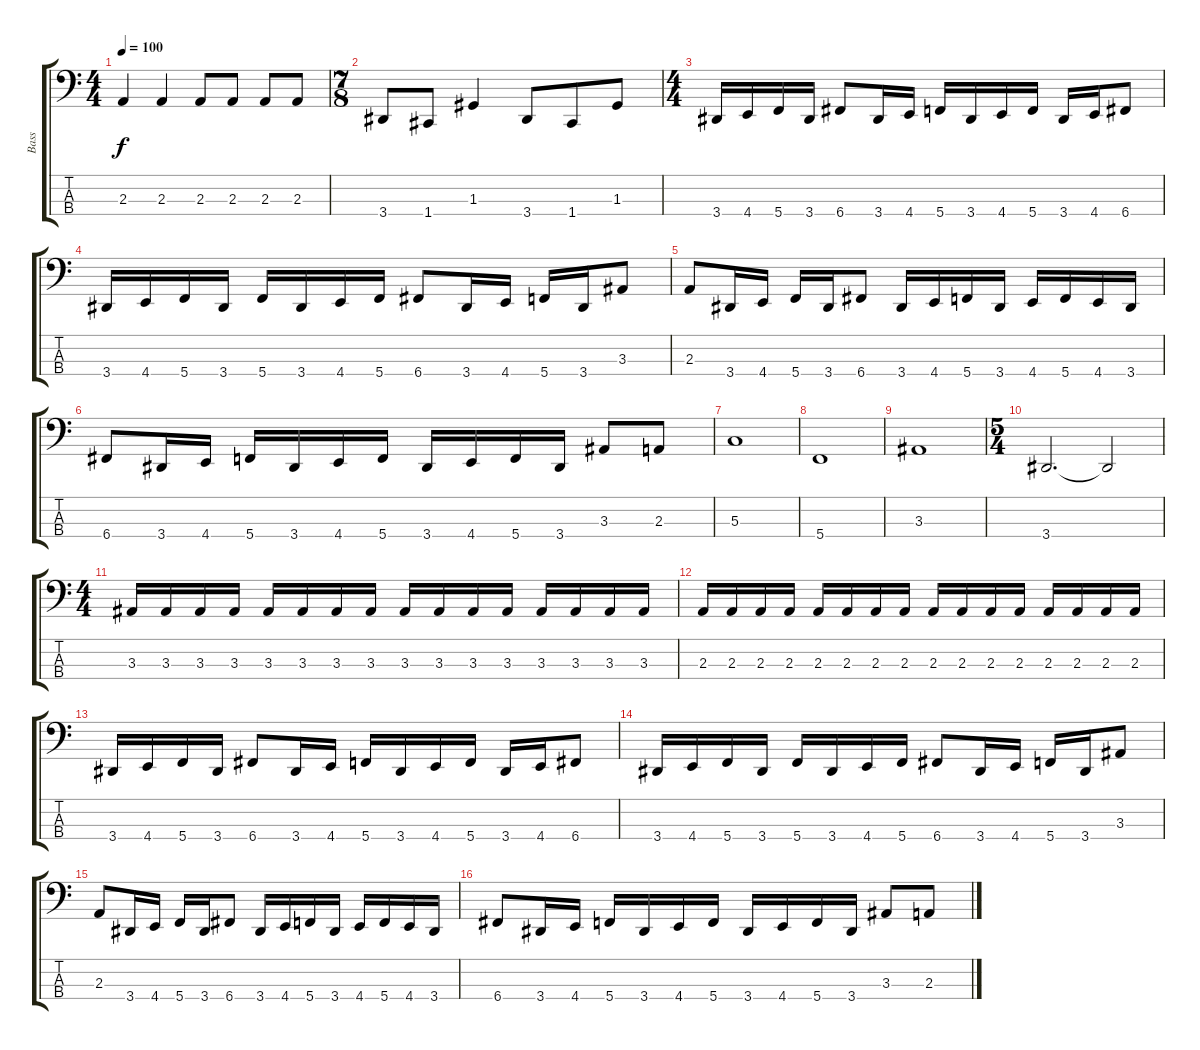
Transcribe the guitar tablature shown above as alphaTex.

\track ("Bass" "Bass") {instrument electricbassfinger}
\staff {score tabs}
\tuning (F2 C2 G1 C1) {hide}
\ts (4 4)
\tempo 100
\clef f4
\ks c
2.3.4{dy f} 2.3.4 2.3.8 2.3.8 2.3.8 2.3.8 |
\ts (7 8)
3.4.8 1.4.8 1.3.4 3.4.8 1.4.8 1.3.8 |
\ts (4 4)
3.4.16 4.4.16 5.4.16 3.4.16 6.4.8 3.4.16 4.4.16 5.4.16 3.4.16 4.4.16 5.4.16 3.4.16 4.4.16 6.4.8 |
3.4.16 4.4.16 5.4.16 3.4.16 5.4.16 3.4.16 4.4.16 5.4.16 6.4.8 3.4.16 4.4.16 5.4.16 3.4.16 3.3.8 |
2.3.8 3.4.16 4.4.16 5.4.16 3.4.16 6.4.8 3.4.16 4.4.16 5.4.16 3.4.16 4.4.16 5.4.16 4.4.16 3.4.16 |
6.4.8 3.4.16 4.4.16 5.4.16 3.4.16 4.4.16 5.4.16 3.4.16 4.4.16 5.4.16 3.4.16 3.3.8 2.3.8 |
5.3.1 |
5.4.1 |
3.3.1 |
\ts (5 4)
3.4.2{d} 3.4{t}.2 |
\ts (4 4)
3.3.16 3.3.16 3.3.16 3.3.16 3.3.16 3.3.16 3.3.16 3.3.16 3.3.16 3.3.16 3.3.16 3.3.16 3.3.16 3.3.16 3.3.16 3.3.16 |
2.3.16 2.3.16 2.3.16 2.3.16 2.3.16 2.3.16 2.3.16 2.3.16 2.3.16 2.3.16 2.3.16 2.3.16 2.3.16 2.3.16 2.3.16 2.3.16 |
3.4.16 4.4.16 5.4.16 3.4.16 6.4.8 3.4.16 4.4.16 5.4.16 3.4.16 4.4.16 5.4.16 3.4.16 4.4.16 6.4.8 |
3.4.16 4.4.16 5.4.16 3.4.16 5.4.16 3.4.16 4.4.16 5.4.16 6.4.8 3.4.16 4.4.16 5.4.16 3.4.16 3.3.8 |
2.3.8 3.4.16 4.4.16 5.4.16 3.4.16 6.4.8 3.4.16 4.4.16 5.4.16 3.4.16 4.4.16 5.4.16 4.4.16 3.4.16 |
6.4.8 3.4.16 4.4.16 5.4.16 3.4.16 4.4.16 5.4.16 3.4.16 4.4.16 5.4.16 3.4.16 3.3.8 2.3.8
